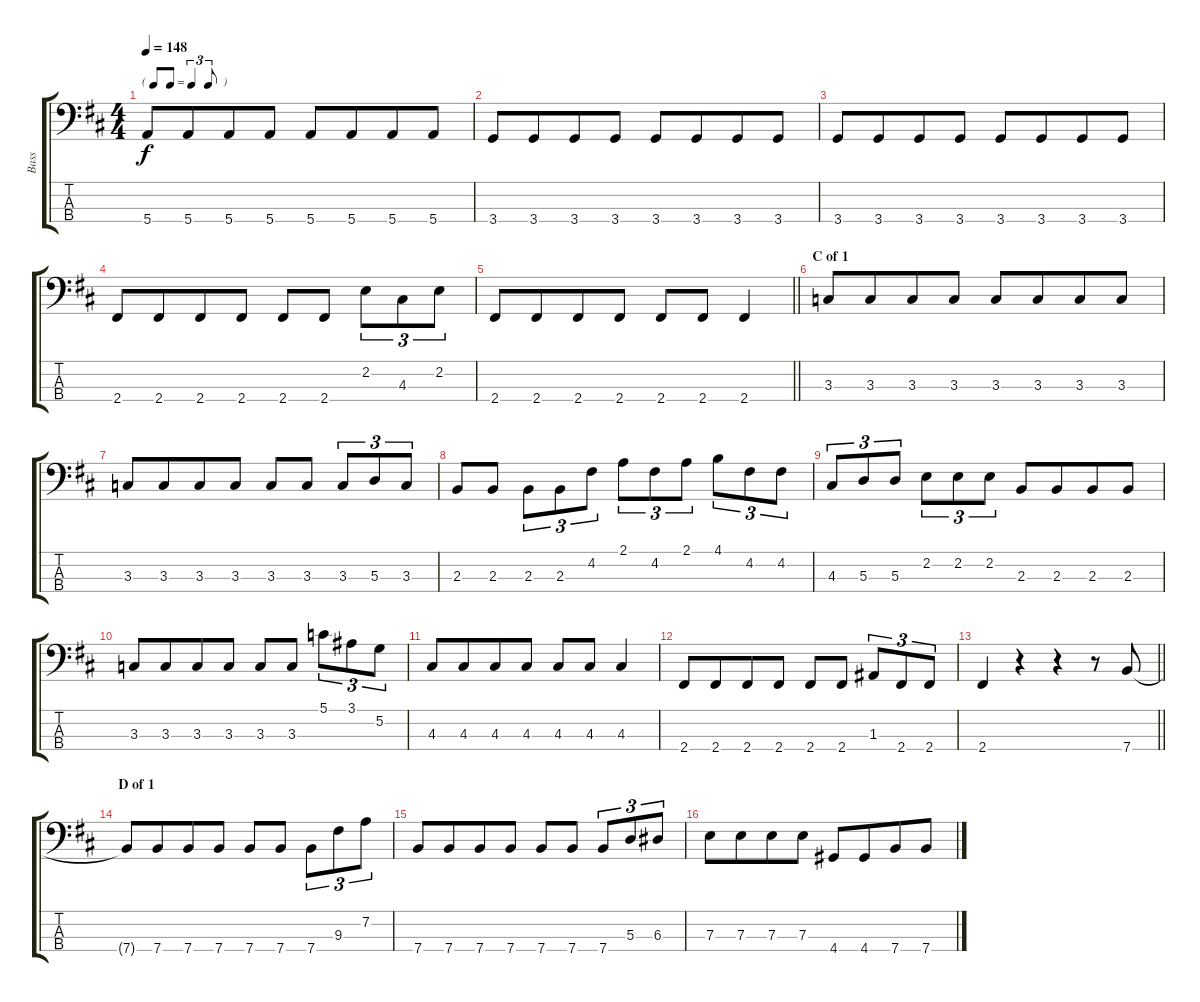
\track ("Bass" "Bass") {instrument electricbassfinger}
\staff {score tabs}
\tuning (G2 D2 A1 E1) {hide}
\ts (4 4)
\tf triplet8th
\tempo 148
\clef f4
\ks bminor
5.4.8{dy f} 5.4.8{beam merge} 5.4.8 5.4.8 5.4.8 5.4.8{beam merge} 5.4.8 5.4.8 |
3.4.8 3.4.8{beam merge} 3.4.8 3.4.8 3.4.8 3.4.8{beam merge} 3.4.8 3.4.8 |
3.4.8 3.4.8{beam merge} 3.4.8 3.4.8 3.4.8 3.4.8{beam merge} 3.4.8 3.4.8 |
2.4.8 2.4.8{beam merge} 2.4.8 2.4.8 2.4.8 2.4.8 2.2.8{tu (3 2)} 4.3.8{tu (3 2)} 2.2.8{tu (3 2)} |
\barLineRight lightlight
2.4.8 2.4.8{beam merge} 2.4.8 2.4.8 2.4.8 2.4.8 2.4.4 |
\section ("" "C of 1")
3.3.8 3.3.8{beam merge} 3.3.8 3.3.8 3.3.8 3.3.8{beam merge} 3.3.8 3.3.8 |
3.3.8 3.3.8{beam merge} 3.3.8 3.3.8 3.3.8 3.3.8 3.3.8{tu (3 2)} 5.3.8{tu (3 2)} 3.3.8{tu (3 2)} |
2.3.8 2.3.8 2.3.8{tu (3 2)} 2.3.8{tu (3 2)} 4.2.8{tu (3 2)} 2.1.8{tu (3 2)} 4.2.8{tu (3 2)} 2.1.8{tu (3 2)} 4.1.8{tu (3 2)} 4.2.8{tu (3 2)} 4.2.8{tu (3 2)} |
4.3.8{tu (3 2)} 5.3.8{tu (3 2)} 5.3.8{tu (3 2)} 2.2.8{tu (3 2)} 2.2.8{tu (3 2)} 2.2.8{tu (3 2)} 2.3.8 2.3.8{beam merge} 2.3.8 2.3.8 |
3.3.8 3.3.8{beam merge} 3.3.8 3.3.8 3.3.8 3.3.8 5.1.8{tu (3 2)} 3.1.8{tu (3 2)} 5.2.8{tu (3 2)} |
4.3.8 4.3.8{beam merge} 4.3.8 4.3.8 4.3.8 4.3.8 4.3.4 |
2.4.8 2.4.8{beam merge} 2.4.8 2.4.8 2.4.8 2.4.8 1.3.8{tu (3 2)} 2.4.8{tu (3 2)} 2.4.8{tu (3 2)} |
\barLineRight lightlight
2.4.4 r.4 r.4 r.8 7.4.8 |
\section ("" "D of 1")
7.4{t}.8 7.4.8{beam merge} 7.4.8 7.4.8 7.4.8 7.4.8 7.4.8{tu (3 2)} 9.3.8{tu (3 2)} 7.2.8{tu (3 2)} |
7.4.8 7.4.8{beam merge} 7.4.8 7.4.8 7.4.8 7.4.8 7.4.8{tu (3 2)} 5.3.8{tu (3 2)} 6.3.8{tu (3 2)} |
7.3.8 7.3.8{beam merge} 7.3.8 7.3.8 4.4.8 4.4.8{beam merge} 7.4.8 7.4.8
